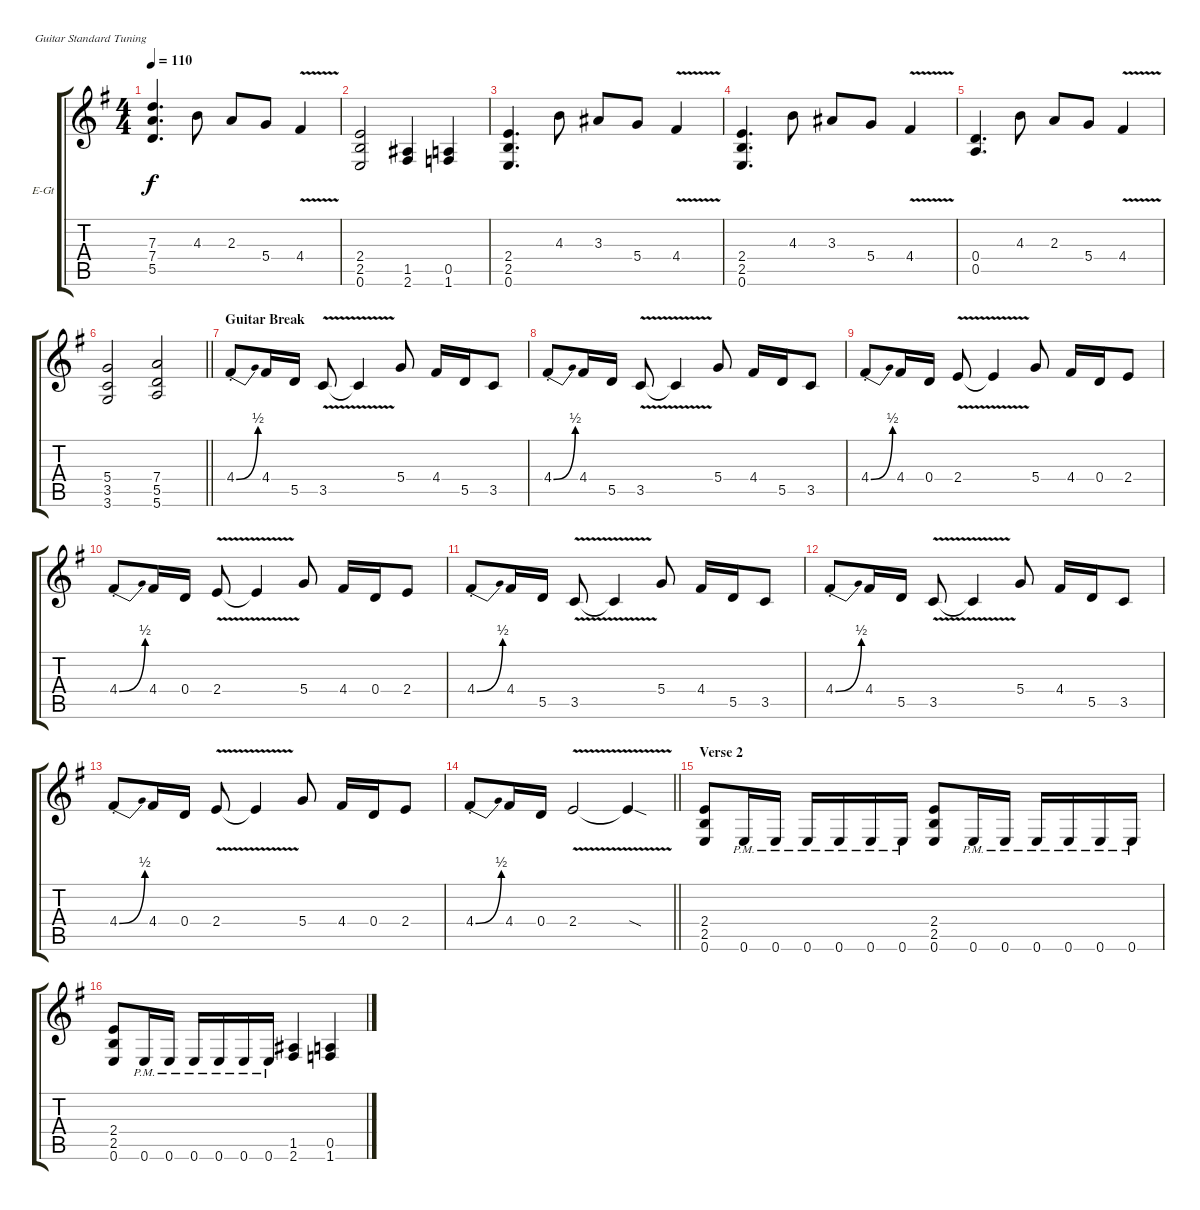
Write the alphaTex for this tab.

\bracketExtendMode groupsimilarinstruments
\firstSystemTrackNameOrientation horizontal
\otherSystemsTrackNameOrientation horizontal
\track ("Гитара 1" "E-Gt") {instrument distortionguitar}
\staff {score tabs}
\tuning (E4 B3 G3 D3 A2 E2)
\ts (4 4)
\tempo 110
\clef g2
\ks eminor
(7.4 5.5 7.3).4{d dy f} 4.3.8 2.3.8 5.4.8 4.4{v}.4 |
(2.4 2.5 0.6).2 (1.5 2.6).4 (0.5 1.6).4 |
(2.4 2.5 0.6).4{d} 4.3.8 3.3.8 5.4.8 4.4{v}.4 |
(2.4 2.5 0.6).4{d} 4.3.8 3.3.8 5.4.8 4.4{v}.4 |
(0.4 0.5).4{d} 4.3.8 2.3.8 5.4.8 4.4{v}.4 |
\barLineRight lightlight
(5.4 3.5 3.6).2 (7.4 5.5 5.6).2 |
\section ("" "Guitar Break")
4.4{be (bend 0 0 60 2) st}.8 4.4.16 5.5.16 3.5{v}.8 3.5{v t}.4 5.4.8 4.4.16 5.5.16 3.5.8 |
4.4{be (bend 0 0 60 2) st}.8 4.4.16 5.5.16 3.5{v}.8 3.5{v t}.4 5.4.8 4.4.16 5.5.16 3.5.8 |
4.4{be (bend 0 0 60 2) st}.8 4.4.16 0.4.16 2.4{v}.8 2.4{v t}.4 5.4.8 4.4.16 0.4.16 2.4.8 |
4.4{be (bend 0 0 60 2) st}.8 4.4.16 0.4.16 2.4{v}.8 2.4{v t}.4 5.4.8 4.4.16 0.4.16 2.4.8 |
4.4{be (bend 0 0 60 2) st}.8 4.4.16 5.5.16 3.5{v}.8 3.5{v t}.4 5.4.8 4.4.16 5.5.16 3.5.8 |
4.4{be (bend 0 0 60 2) st}.8 4.4.16 5.5.16 3.5{v}.8 3.5{v t}.4 5.4.8 4.4.16 5.5.16 3.5.8 |
4.4{be (bend 0 0 60 2) st}.8 4.4.16 0.4.16 2.4{v}.8 2.4{v t}.4 5.4.8 4.4.16 0.4.16 2.4.8 |
\barLineRight lightlight
4.4{be (bend 0 0 60 2) st}.8 4.4.16 0.4.16 2.4{v}.2 2.4{v sod t}.4 |
\section ("" "Verse 2")
(2.4 2.5 0.6).8 0.6{pm}.16 0.6{pm}.16 0.6{pm}.16 0.6{pm}.16 0.6{pm}.16 0.6{pm}.16 (2.4 2.5 0.6).8 0.6{pm}.16 0.6{pm}.16 0.6{pm}.16 0.6{pm}.16 0.6{pm}.16 0.6{pm}.16 |
(2.4 2.5 0.6).8 0.6{pm}.16 0.6{pm}.16 0.6{pm}.16 0.6{pm}.16 0.6{pm}.16 0.6{pm}.16 (1.5 2.6).4 (0.5 1.6).4
